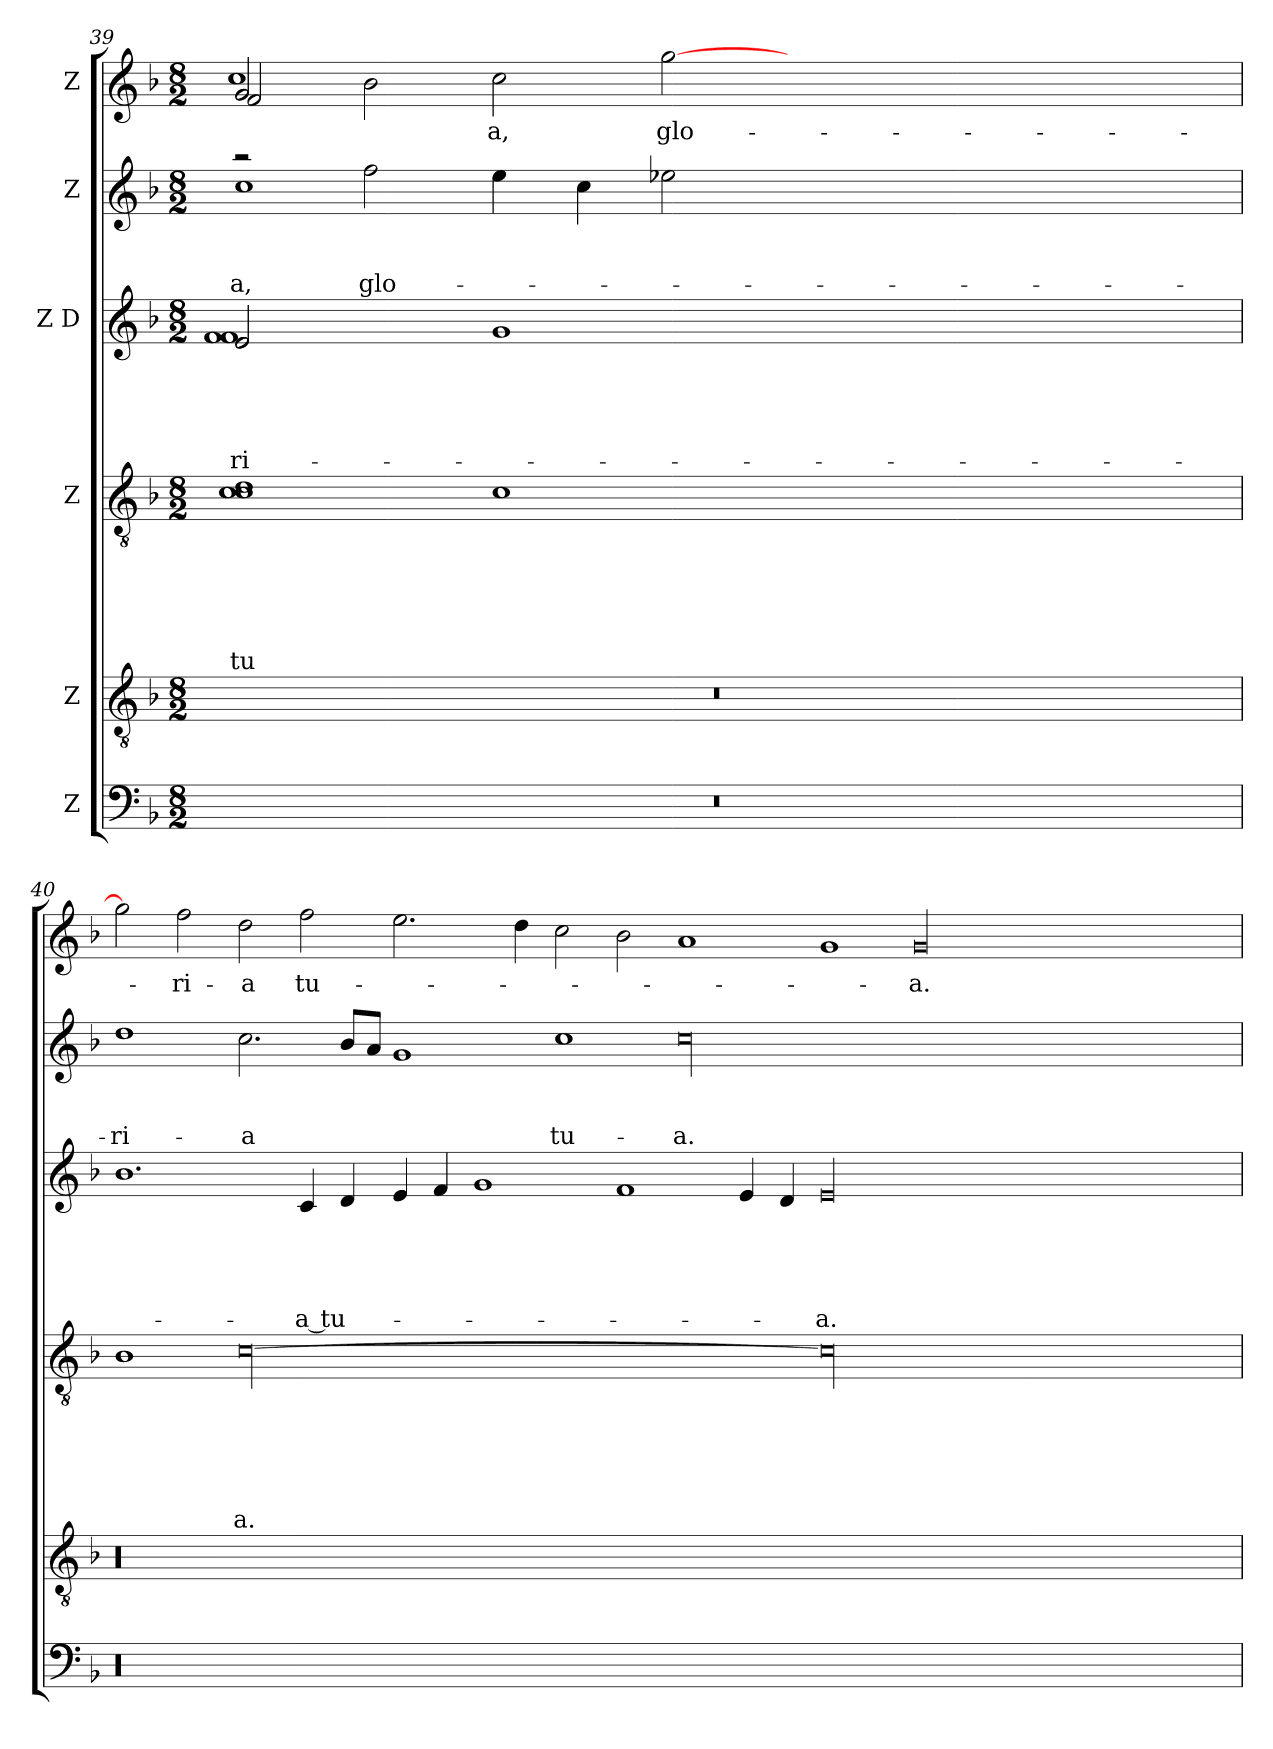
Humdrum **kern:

**kern	**kern	**kern	**text	**text	**text	**text	**text	**text	**kern	**text	**text	**text	**text	**text	**kern	**text	**text	**text	**kern	**text
*part6	*part5	*part4	*part4	*part4	*part4	*part4	*part4	*part4	*part3	*part3	*part3	*part3	*part3	*part3	*part2	*part2	*part2	*part2	*part1	*part1
*staff6	*staff5	*staff4	*staff4	*staff4	*staff4	*staff4	*staff4	*staff4	*staff3	*staff3	*staff3	*staff3	*staff3	*staff3	*staff2	*staff2	*staff2	*staff2	*staff1	*staff1
*I"Z	*I"Z	*I"Z	*	*	*	*	*	*	*I"Z D	*	*	*	*	*	*I"Z	*	*	*	*I"Z	*
*clefF4	*clefGv2	*clefGv2	*	*	*	*	*	*	*clefG2	*	*	*	*	*	*clefG2	*	*	*	*clefG2	*
*k[b-]	*k[b-]	*k[b-]	*	*	*	*	*	*	*k[b-]	*	*	*	*	*	*k[b-]	*	*	*	*k[b-]	*
*F:	*F:	*F:	*	*	*	*	*	*	*F:	*	*	*	*	*	*F:	*	*	*	*F:	*
*M8/2	*M8/2	*M8/2	*	*	*	*	*	*	*M8/2	*	*	*	*	*	*M8/2	*	*	*	*M8/2	*
=39	=39	=39	=39	=39	=39	=39	=39	=39	=39	=39	=39	=39	=39	=39	=39	=39	=39	=39	=39	=39
!	!	!	!	!	!	!	!	!LO:LY:b	!	!	!	!	!	!LO:LY:b	!	!	!	!LO:LY:b:rj	!	!
*	*	*	*	*	*	*	*	*	*^	*	*	*	*	*	*^	*	*	*	*^	*
*	*	*	*	*	*	*	*	*	*	*^	*	*	*	*	*	*	*	*	*	*	*	*^	*
*	*	*	*	*	*	*	*	*	*	*	*	*	*	*	*	*	*	*	*	*	*	*	*	*^	*
00r	00r	1c 1c 1d	.	.	.	.	.	tu	2e/	1f 1f	2e/	.	.	.	.	-ri-	2raa	1cc	.	.	-a,	2g/	2f/	2g/	1cc	.
!	!	!	!	!	!	!	!	!	!	!	!	!	!	!	!	!	!	!	!	!	!LO:LY:b	!	!	!	!	!
.	.	.	.	.	.	.	.	.	0ryy	.	0ryy	.	.	.	.	.	2ff\	.	.	.	-glo-	2b-\	0ryy	0ryy	.	.
!	!	!	!	!	!	!	!	!	!	!	!	!	!	!	!	!	!	!	!	!	!	!	!	!	!	!LO:LY:b
.	.	1c	.	.	.	.	.	.	.	1g	.	.	.	.	.	.	4ee\	0ryy	.	.	.	2cc\	.	.	0ryy	-a,
.	.	.	.	.	.	.	.	.	.	.	.	.	.	.	.	.	4cc\	.	.	.	.	.	.	.	.	.
!	!	!	!	!	!	!	!	!	!	!	!	!	!	!	!	!	!	!	!	!	!	!	!	!	!	!LO:LY:b
.	.	.	.	.	.	.	.	.	.	.	.	.	.	.	.	.	2ee-X\	.	.	.	.	[>2gg\	.	.	.	glo-
.	.	0ryy	.	.	.	.	.	.	.	0ryy	.	.	.	.	.	.	0ryy	.	.	.	.	0ryy	.	.	.	.
.	.	.	.	.	.	.	.	.	1.ryy	.	1.ryy	.	.	.	.	.	.	.	.	.	.	.	1.ryy	1.ryy	.	.
.	.	.	.	.	.	.	.	.	.	.	.	.	.	.	.	.	.	1ryy	.	.	.	.	.	.	1ryy	.
*	*	*	*	*	*	*	*	*	*v	*v	*v	*	*	*	*	*	*	*	*	*	*	*	*	*	*	*
=40	=40	=40	=40	=40	=40	=40	=40	=40	=40	=40	=40	=40	=40	=40	=40	=40	=40	=40	=40	=40	=40	=40	=40	=40
!	!	!	!	!	!	!	!	!	!	!	!	!	!	!	!	!	!	!	!LO:LY:b:rj	!	!	!	!	!
*	*	*	*	*	*	*	*	*	*	*	*	*	*	*	*v	*v	*	*	*	*	*	*	*	*
*	*	*	*	*	*	*	*	*	*	*	*	*	*	*	*	*	*	*	*v	*v	*v	*v	*
00r	00r	1B-	.	.	.	.	.	.	1.b-	.	.	.	.	.	1dd	.	.	ri-	2gg\]	.
!	!	!	!	!	!	!	!	!	!	!	!	!	!	!	!	!	!	!	!	!LO:LY:b
.	.	.	.	.	.	.	.	.	.	.	.	.	.	.	.	.	.	.	2ff\	-ri-
!	!	!	!	!	!	!	!	!LO:LY:b:rj	!	!	!	!	!	!	!	!	!	!LO:LY:b	!	!LO:LY:b
.	.	[>00c	.	.	.	.	.	a.	.	.	.	.	.	.	2.cc\	.	.	-a	2dd\	-a
!	!	!	!	!	!	!	!	!	!	!	!	!	!	!LO:LY:b:rj	!	!	!	!	!	!LO:LY:b
.	.	.	.	.	.	.	.	.	4c/	.	.	.	.	-a tu-	.	.	.	.	2ff\	tu-
.	.	.	.	.	.	.	.	.	4d/	.	.	.	.	.	8b-/L	.	.	.	.	.
.	.	.	.	.	.	.	.	.	.	.	.	.	.	.	8a/J	.	.	.	.	.
.	.	.	.	.	.	.	.	.	4e/	.	.	.	.	.	1g	.	.	.	2.ee\	.
.	.	.	.	.	.	.	.	.	4f/	.	.	.	.	.	.	.	.	.	.	.
.	.	.	.	.	.	.	.	.	1g	.	.	.	.	.	.	.	.	.	.	.
.	.	.	.	.	.	.	.	.	.	.	.	.	.	.	.	.	.	.	4dd\	.
!	!	!	!	!	!	!	!	!	!	!	!	!	!	!	!	!	!	!LO:LY:b:rj	!	!
.	.	.	.	.	.	.	.	.	.	.	.	.	.	.	1cc	.	.	tu-	2cc\	.
.	.	.	.	.	.	.	.	.	1f	.	.	.	.	.	.	.	.	.	2b-\	.
!	!	!	!	!	!	!	!	!	!	!	!	!	!	!	!	!	!	!LO:LY:b	!	!
00.ryy	00.ryy	.	.	.	.	.	.	.	.	.	.	.	.	.	00cc	.	.	-a.	1a	.
.	.	.	.	.	.	.	.	.	4e/	.	.	.	.	.	.	.	.	.	.	.
.	.	.	.	.	.	.	.	.	4d/	.	.	.	.	.	.	.	.	.	.	.
!	!	!	!	!	!	!	!	!	!	!	!	!	!	!LO:LY:b	!	!	!	!	!	!
.	.	00c]	.	.	.	.	.	.	00e	.	.	.	.	-a.	.	.	.	.	1g	.
!	!	!	!	!	!	!	!	!	!	!	!	!	!	!	!	!	!	!	!	!LO:LY:b
.	.	.	.	.	.	.	.	.	.	.	.	.	.	.	.	.	.	.	00g	-a.
.	.	.	.	.	.	.	.	.	.	.	.	.	.	.	0ryy	.	.	.	.	.
.	.	1ryy	.	.	.	.	.	.	1ryy	.	.	.	.	.	.	.	.	.	.	.
=	=	=	=	=	=	=	=	=	=	=	=	=	=	=	=	=	=	=	=	=
*-	*-	*-	*-	*-	*-	*-	*-	*-	*-	*-	*-	*-	*-	*-	*-	*-	*-	*-	*-	*-
